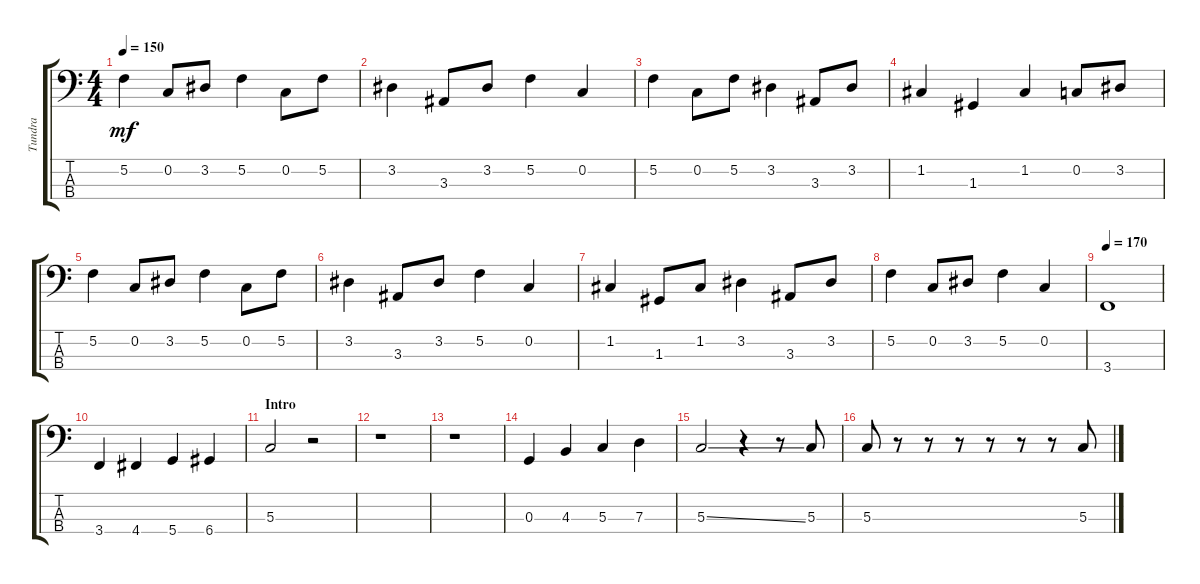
\track ("Tundra" "Tundra") {instrument electricbasspick}
\staff {score tabs}
\tuning (F2 C2 G1 D1) {hide}
\ts (4 4)
\tempo 150
\clef f4
\ks c
5.2.4{dy mf} 0.2.8 3.2.8 5.2.4 0.2.8 5.2.8 |
3.2.4 3.3.8 3.2.8 5.2.4 0.2.4 |
5.2.4 0.2.8 5.2.8 3.2.4 3.3.8 3.2.8 |
1.2.4 1.3.4 1.2.4 0.2.8 3.2.8 |
5.2.4 0.2.8 3.2.8 5.2.4 0.2.8 5.2.8 |
3.2.4 3.3.8 3.2.8 5.2.4 0.2.4 |
1.2.4 1.3.8 1.2.8 3.2.4 3.3.8 3.2.8 |
5.2.4 0.2.8 3.2.8 5.2.4 0.2.4 |
\tempo 170
3.4.1 |
3.4.4 4.4.4 5.4.4 6.4.4 |
\section ("" "Intro")
5.3.2 r.2 |
r.1 |
r.1 |
0.3.4 4.3.4 5.3.4 7.3.4 |
5.3{ss}.2 r.4 r.8 5.3.8 |
5.3.8 r.8 r.8 r.8 r.8 r.8 r.8 5.3.8
